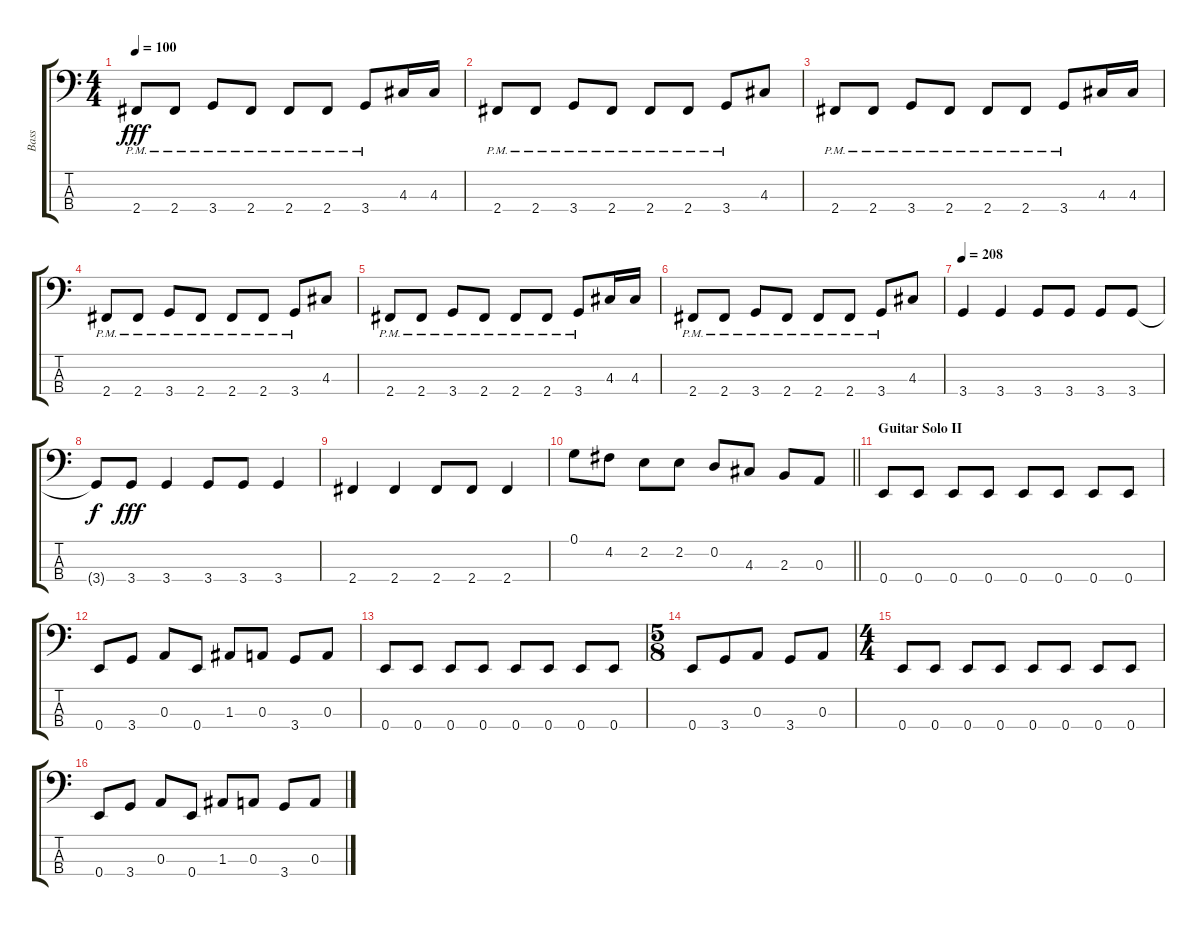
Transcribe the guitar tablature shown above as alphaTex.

\track ("Bass" "Bass") {instrument electricbassfinger}
\staff {score tabs}
\tuning (G2 D2 A1 E1) {hide}
\ts (4 4)
\tempo 100
\clef f4
\ks c
2.4{pm}.8{dy fff} 2.4{pm}.8 3.4{pm}.8 2.4{pm}.8 2.4{pm}.8 2.4{pm}.8 3.4{pm}.8 4.3.16 4.3.16 |
2.4{pm}.8 2.4{pm}.8 3.4{pm}.8 2.4{pm}.8 2.4{pm}.8 2.4{pm}.8 3.4{pm}.8 4.3.8 |
2.4{pm}.8 2.4{pm}.8 3.4{pm}.8 2.4{pm}.8 2.4{pm}.8 2.4{pm}.8 3.4{pm}.8 4.3.16 4.3.16 |
2.4{pm}.8 2.4{pm}.8 3.4{pm}.8 2.4{pm}.8 2.4{pm}.8 2.4{pm}.8 3.4{pm}.8 4.3.8 |
2.4{pm}.8 2.4{pm}.8 3.4{pm}.8 2.4{pm}.8 2.4{pm}.8 2.4{pm}.8 3.4{pm}.8 4.3.16 4.3.16 |
2.4{pm}.8 2.4{pm}.8 3.4{pm}.8 2.4{pm}.8 2.4{pm}.8 2.4{pm}.8 3.4{pm}.8 4.3.8 |
\tempo 208
3.4.4 3.4.4 3.4.8 3.4.8 3.4.8 3.4.8 |
3.4{t}.8{dy f} 3.4.8{dy fff} 3.4.4 3.4.8 3.4.8 3.4.4 |
2.4.4 2.4.4 2.4.8 2.4.8 2.4.4 |
\barLineRight lightlight
0.1.8 4.2.8 2.2.8 2.2.8 0.2.8 4.3.8 2.3.8 0.3.8 |
\section ("" "Guitar Solo II")
0.4.8 0.4.8 0.4.8 0.4.8 0.4.8 0.4.8 0.4.8 0.4.8 |
0.4.8 3.4.8 0.3.8 0.4.8 1.3.8 0.3.8 3.4.8 0.3.8 |
0.4.8 0.4.8 0.4.8 0.4.8 0.4.8 0.4.8 0.4.8 0.4.8 |
\ts (5 8)
0.4.8 3.4.8 0.3.8 3.4.8 0.3.8 |
\ts (4 4)
0.4.8 0.4.8 0.4.8 0.4.8 0.4.8 0.4.8 0.4.8 0.4.8 |
0.4.8 3.4.8 0.3.8 0.4.8 1.3.8 0.3.8 3.4.8 0.3.8
